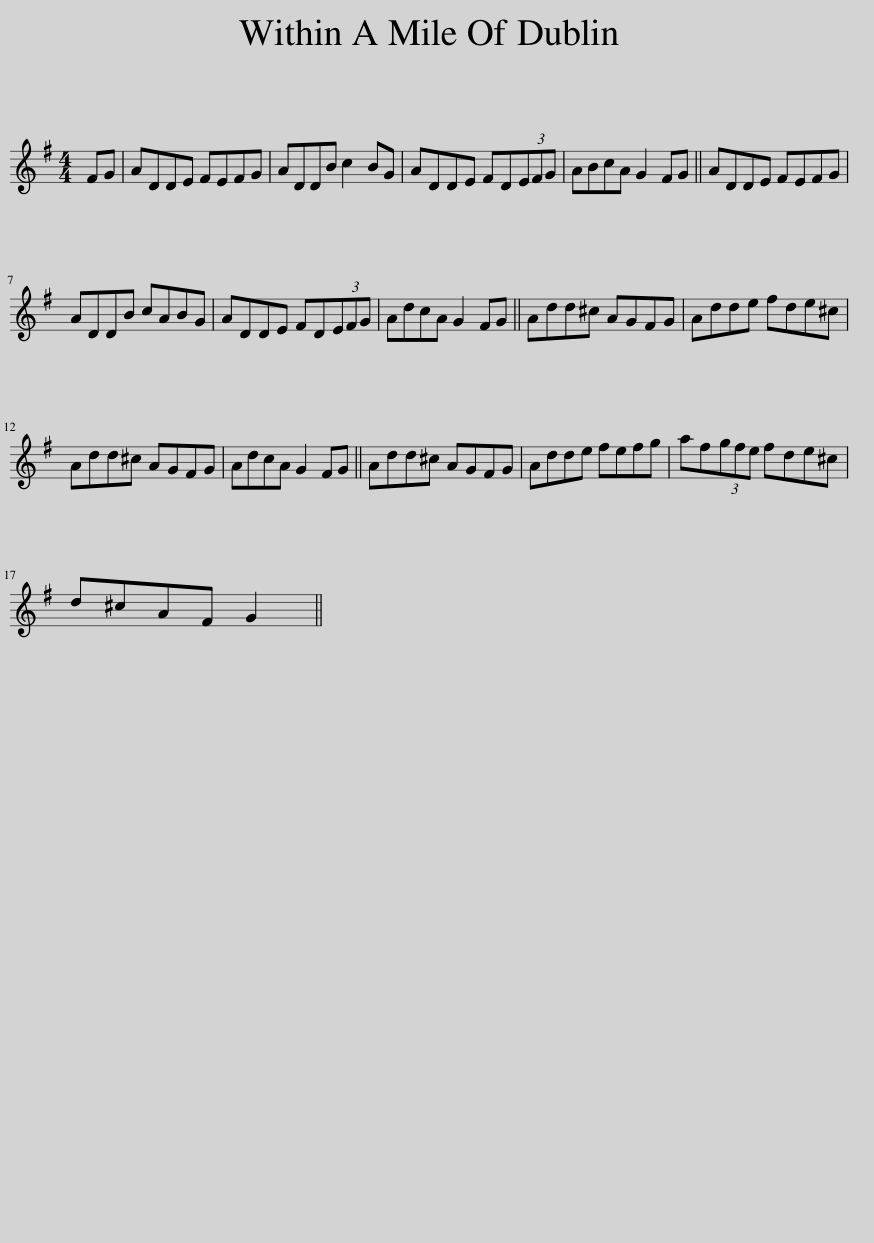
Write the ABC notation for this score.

X:1
L:1/8
M:4/4
I:linebreak $
K:G
V:1 treble
V:1
 FG | ADDE FEFG | ADDB c2 BG | ADDE FD(3EFG | ABcA G2 FG || %5
 ADDE FEFG |$ ADDB cABG | ADDE FD(3EFG | AdcA G2 FG || Add^c AGFG | %10
 Adde fde^c |$ Add^c AGFG | AdcA G2 FG || Add^c AGFG | Adde fefg | %15
 af(3gfe fde^c |$ d^cAF G2 || %17
